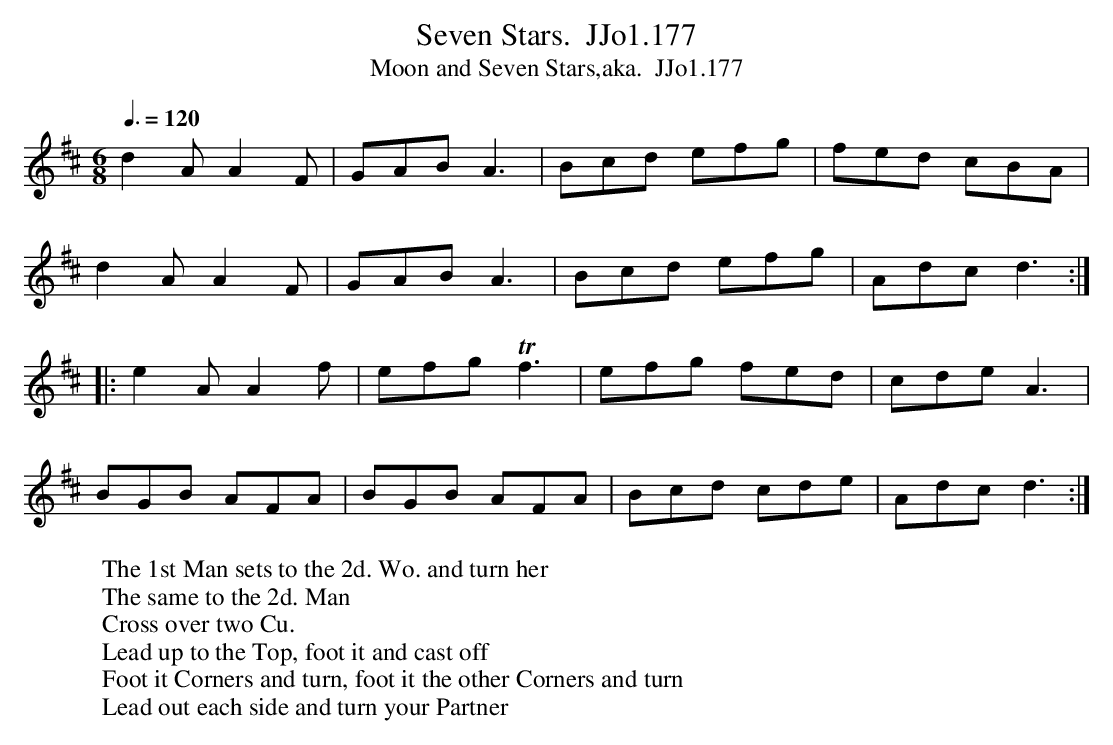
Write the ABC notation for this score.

X:1
T:Seven Stars.  JJo1.177
T:Moon and Seven Stars,aka.  JJo1.177
M:6/8
L:1/8
Q:3/8=120
K:D
d2AA2F | GAB A3 | Bcd efg | fed cBA |
d2A A2F | GAB A3 | Bcd efg | Adc d3 :|
|: e2AA2f | efg Tf3 | efg fed | cde A3 |
BGB AFA | BGB AFA | Bcd cde | Adc d3 :|
W:The 1st Man sets to the 2d. Wo. and turn her
W:The same to the 2d. Man
W:Cross over two Cu.
W:Lead up to the Top, foot it and cast off
W:Foot it Corners and turn, foot it the other Corners and turn
W:Lead out each side and turn your Partner
